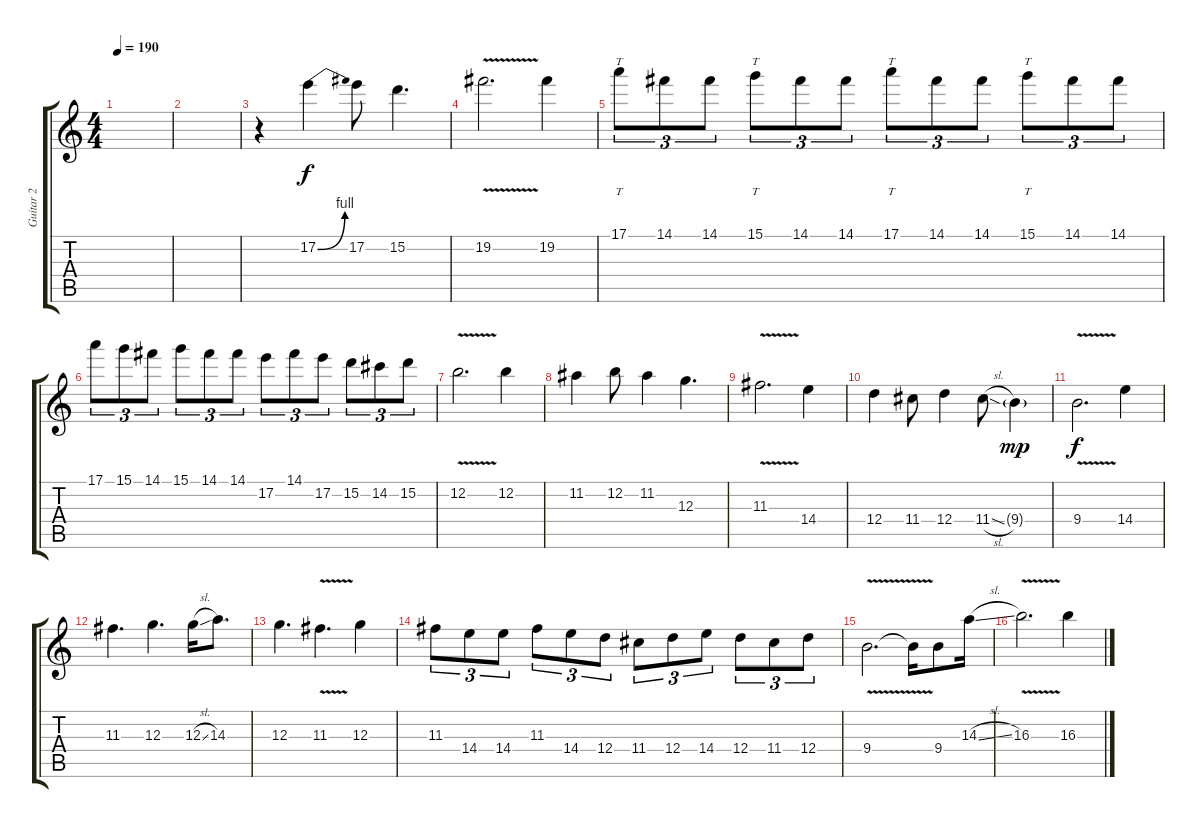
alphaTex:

\track ("Guitar 2" "Guitar 2") {instrument distortionguitar}
\staff {score tabs}
\tuning (E4 B3 G3 D3 A2 E2) {hide}
\ts (4 4)
\tempo 190
\clef g2
\ks c
|
|
r.4 17.2{be (bend 0 0 60 4)}.4 17.2.8 15.2.4{d} |
19.2{v}.2{d} 19.2.4 |
17.1.8{tt tu (3 2)} 14.1.8{tu (3 2)} 14.1.8{tu (3 2)} 15.1.8{tt tu (3 2)} 14.1.8{tu (3 2)} 14.1.8{tu (3 2)} 17.1.8{tt tu (3 2)} 14.1.8{tu (3 2)} 14.1.8{tu (3 2)} 15.1.8{tt tu (3 2)} 14.1.8{tu (3 2)} 14.1.8{tu (3 2)} |
17.1.8{tu (3 2)} 15.1.8{tu (3 2)} 14.1.8{tu (3 2)} 15.1.8{tu (3 2)} 14.1.8{tu (3 2)} 14.1.8{tu (3 2)} 17.2.8{tu (3 2)} 14.1.8{tu (3 2)} 17.2.8{tu (3 2)} 15.2.8{tu (3 2)} 14.2.8{tu (3 2)} 15.2.8{tu (3 2)} |
12.2{v}.2{d} 12.2.4 |
11.2.4 12.2.8 11.2.4 12.3.4{d} |
11.3{v}.2{d} 14.4.4 |
12.4.4 11.4.8 12.4.4 11.4{sl}.8 9.4{g}.4{dy mp} |
9.4{v}.2{d dy f} 14.4.4 |
11.3.4{d} 12.3.4{d} 12.3{sl}.16 14.3.8{d} |
12.3.4{d} 11.3{v}.4{d} 12.3.4 |
11.3.8{tu (3 2)} 14.4.8{tu (3 2)} 14.4.8{tu (3 2)} 11.3.8{tu (3 2)} 14.4.8{tu (3 2)} 12.4.8{tu (3 2)} 11.4.8{tu (3 2)} 12.4.8{tu (3 2)} 14.4.8{tu (3 2)} 12.4.8{tu (3 2)} 11.4.8{tu (3 2)} 12.4.8{tu (3 2)} |
9.4{v}.2{d} 9.4{t}.16 9.4.8 14.3{sl}.16 |
16.3{v}.2{d} 16.3.4
